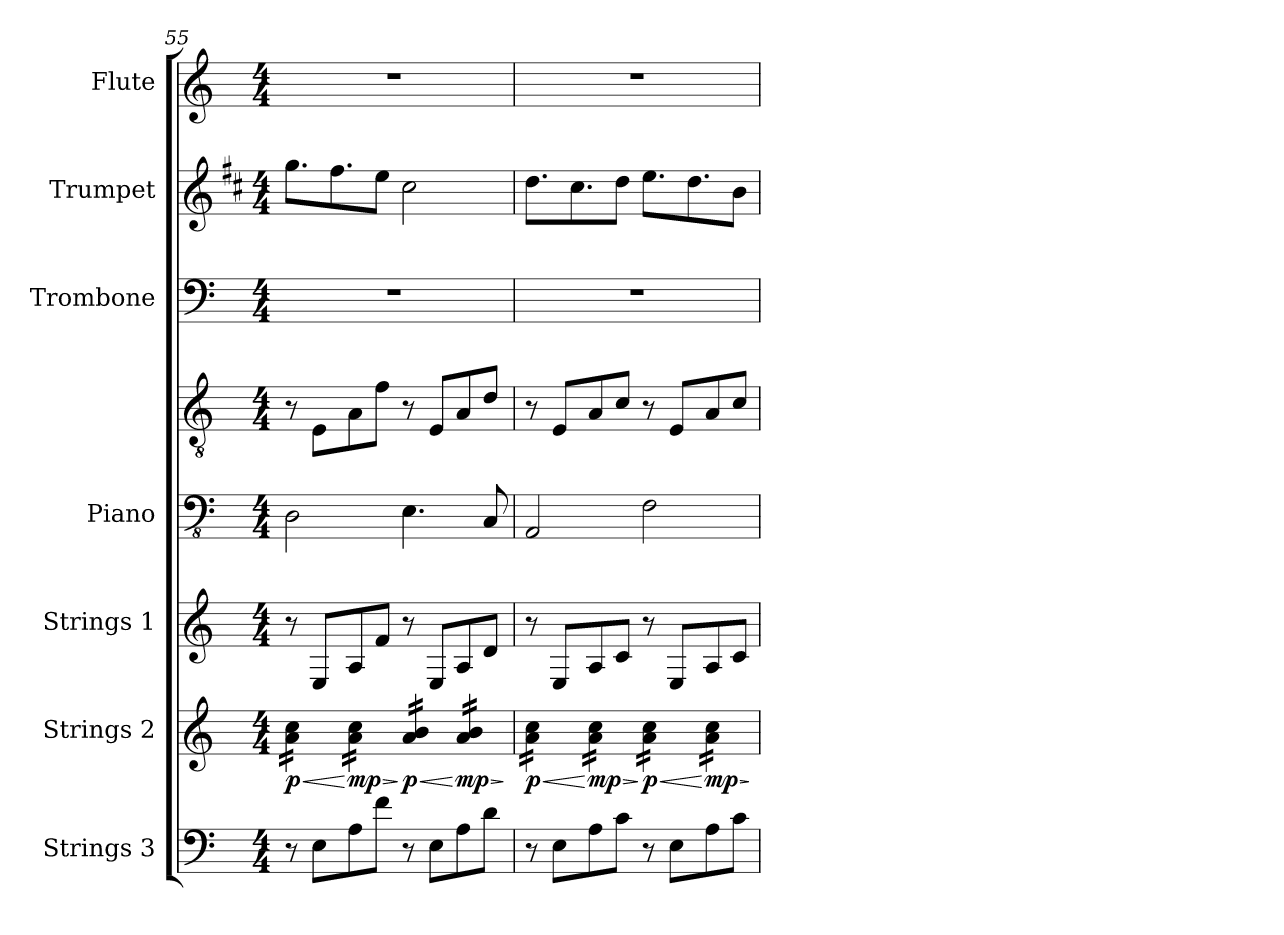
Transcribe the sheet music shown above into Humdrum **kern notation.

**kern	**kern	**dynam	**kern	**kern	**kern	**kern	**kern	**kern
*part7	*part6	*part6	*part5	*part4	*part4	*part3	*part2	*part1
*staff8	*staff7	*staff7	*staff6	*staff5	*staff4	*staff3	*staff2	*staff1
*I"Strings 3	*I"Strings 2	*	*I"Strings 1	*I"Piano	*	*I"Trombone	*I"Trumpet	*I"Flute
*I'St. 3	*I'St. 2	*	*I'St. 1	*I'Pno.	*	*I'Tbn.	*I'Tpt.	*I'Fl.
*clefF4	*clefG2	*	*clefG2	*clefFv4	*clefGv2	*clefF4	*clefG2	*clefG2
*	*	*	*	*	*	*	*ITrd1c2	*
*k[]	*k[]	*	*k[]	*k[]	*k[]	*k[]	*k[]	*k[]
*M4/4	*M4/4	*	*M4/4	*M4/4	*M4/4	*M4/4	*M4/4	*M4/4
=55	=55	=55	=55	=55	=55	=55	=55	=55
!	!	!LO:HP:b	!	!	!	!	!	!
!	!	!LO:DY:n=1:b	!	!	!	!	!	!
*	*tremolo	*	*	*	*	*	*	*
8r	16a\ 16cc\LL	< p	8r	2DD\	8r	1r	8.ff\L	1r
.	16a\ 16cc\	.	.	.	.	.	.	.
8E\L	16a\ 16cc\	.	8E/L	.	8E\L	.	.	.
.	16a\ 16cc\JJ	.	.	.	.	.	8.ee\	.
!	!	!LO:HP:n=1:b	!	!	!	!	!	!
!	!	!LO:DY:n=2:b	!	!	!	!	!	!
8A\	16a\ 16cc\LL	[ > mp	8A/	.	8A\	.	.	.
.	16a\ 16cc\	.	.	.	.	.	.	.
8f\J	16a\ 16cc\	.	8f/J	.	8f\J	.	8dd\J	.
.	16a\ 16cc\JJ	.	.	.	.	.	.	.
!	!	!LO:HP:n=1:b	!	!	!	!	!	!
!	!	!LO:DY:n=3:b	!	!	!	!	!	!
8r	16a/ 16b/LL	] < p	8r	4.EE\	8r	.	2b\	.
.	16a/ 16b/	.	.	.	.	.	.	.
8E\L	16a/ 16b/	.	8E/L	.	8E/L	.	.	.
.	16a/ 16b/JJ	.	.	.	.	.	.	.
!	!	!LO:HP:n=1:b	!	!	!	!	!	!
!	!	!LO:DY:n=4:b	!	!	!	!	!	!
8A\	16a/ 16b/LL	[ > mp	8A/	.	8A/	.	.	.
.	16a/ 16b/	.	.	.	.	.	.	.
8d\J	16a/ 16b/	.	8d/J	8CC/	8d/J	.	.	.
.	16a/ 16b/JJ	.	.	.	.	.	.	.
.	.	]	.	.	.	.	.	.
=56	=56	=56	=56	=56	=56	=56	=56	=56
!	!	!LO:HP:b	!	!	!	!	!	!
!	!	!LO:DY:n=1:b	!	!	!	!	!	!
8r	16a\ 16cc\LL	< p	8r	2AAA/	8r	1r	8.cc\L	1r
.	16a\ 16cc\	.	.	.	.	.	.	.
8E\L	16a\ 16cc\	.	8E/L	.	8E/L	.	.	.
.	16a\ 16cc\JJ	.	.	.	.	.	8.b\	.
!	!	!LO:HP:n=1:b	!	!	!	!	!	!
!	!	!LO:DY:n=2:b	!	!	!	!	!	!
8A\	16a\ 16cc\LL	[ > mp	8A/	.	8A/	.	.	.
.	16a\ 16cc\	.	.	.	.	.	.	.
8c\J	16a\ 16cc\	.	8c/J	.	8c/J	.	8cc\J	.
.	16a\ 16cc\JJ	.	.	.	.	.	.	.
!	!	!LO:HP:n=1:b	!	!	!	!	!	!
!	!	!LO:DY:n=3:b	!	!	!	!	!	!
8r	16a\ 16cc\LL	] < p	8r	2FF\	8r	.	8.dd\L	.
.	16a\ 16cc\	.	.	.	.	.	.	.
8E\L	16a\ 16cc\	.	8E/L	.	8E/L	.	.	.
.	16a\ 16cc\JJ	.	.	.	.	.	8.cc\	.
!	!	!LO:HP:n=1:b	!	!	!	!	!	!
!	!	!LO:DY:n=4:b	!	!	!	!	!	!
8A\	16a\ 16cc\LL	[ > mp	8A/	.	8A/	.	.	.
.	16a\ 16cc\	.	.	.	.	.	.	.
8c\J	16a\ 16cc\	.	8c/J	.	8c/J	.	8a\J	.
.	16a\ 16cc\JJ	.	.	.	.	.	.	.
*	*Xtremolo	*	*	*	*	*	*	*
.	.	]	.	.	.	.	.	.
=	=	=	=	=	=	=	=	=
*-	*-	*-	*-	*-	*-	*-	*-	*-
